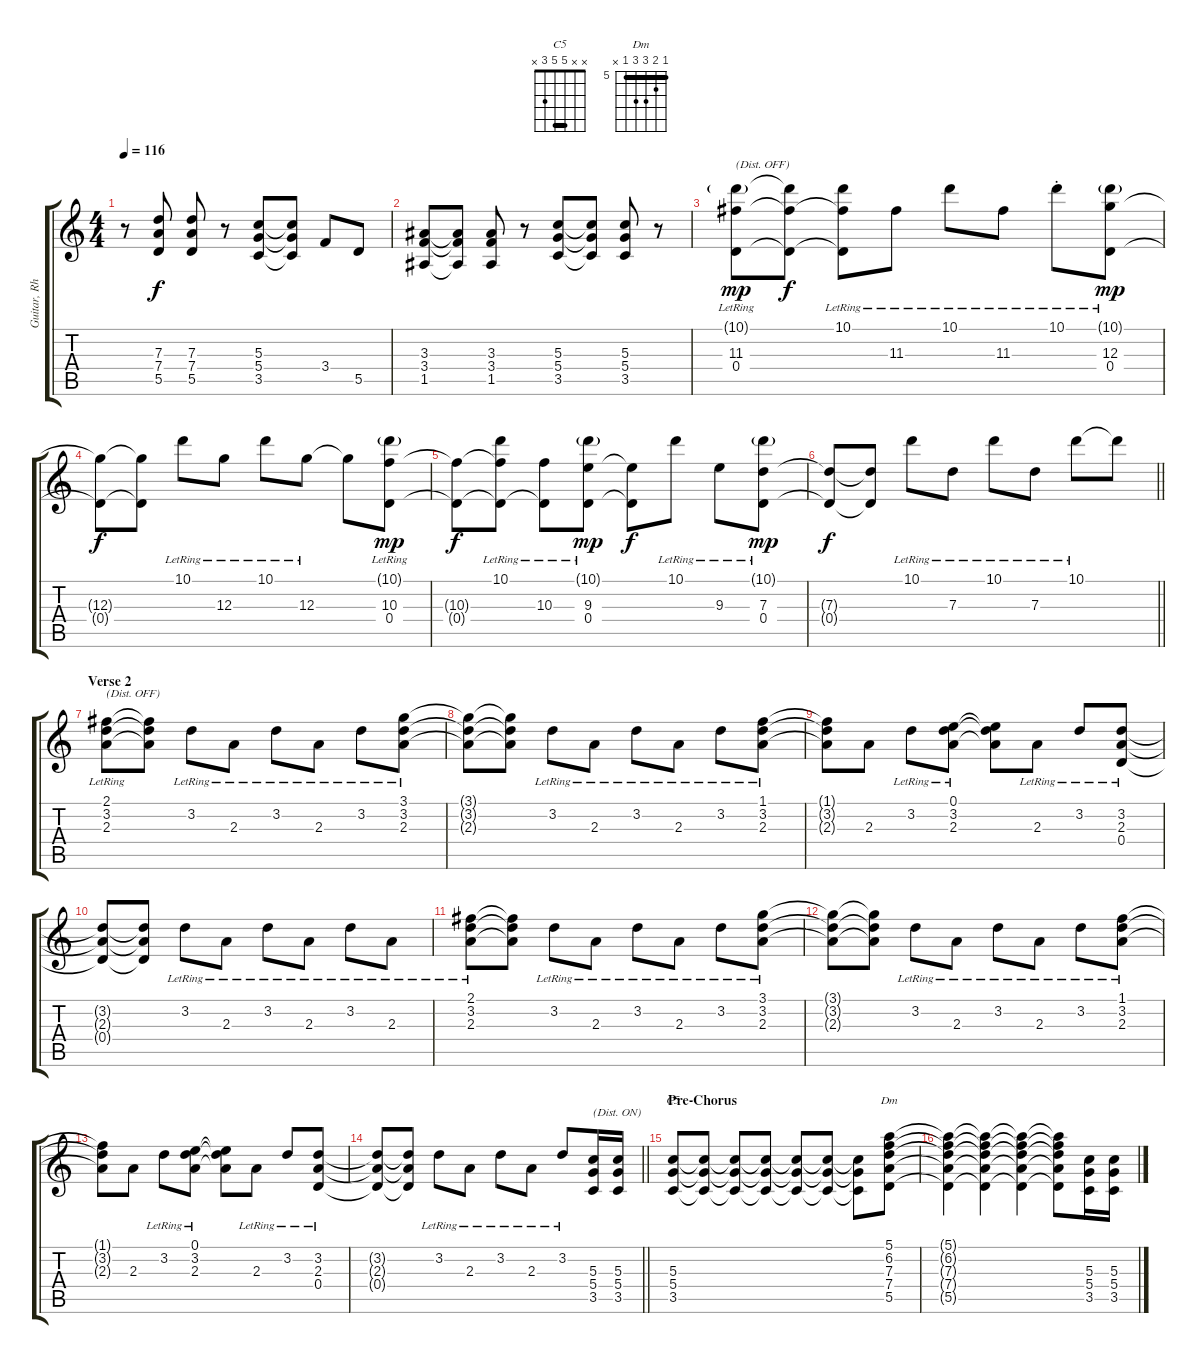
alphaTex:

\track ("Guitar, Rhythm (Drop-D)" "Guitar, Rh") {instrument overdrivenguitar}
\staff {score tabs}
\tuning (E4 B3 G3 D3 A2 D2) {hide}
\chord ("C5" x x 5 5 3 x) {barre 5}
\chord ("Dm" 5 6 7 7 5 x) {firstfret 5 barre 5}
\ts (4 4)
\tempo 116
\clef g2
\ks c
r.8{dy f} (7.3 7.4 5.5).8 (7.3 7.4 5.5).8 r.8 (5.3 5.4 3.5).8 (5.3{t} 5.4{t} 3.5{t}).8 3.4.8 5.5.8 |
(3.3 3.4 1.5).8 (3.3{t} 3.4{t} 1.5{t}).8 (3.3 3.4 1.5).8 r.8 (5.3 5.4 3.5).8 (5.3{t} 5.4{t} 3.5{t}).8 (5.3 5.4 3.5).8 r.8 |
(10.1{g lr} 11.3{lr} 0.4{lr}).8{txt "(Dist. OFF)" dy mp instrument electricguitarclean} (10.1{t} 11.3{t} 0.4{t}).8{dy f} (10.1{lr} 11.3{t} 0.4{t}).8 11.3{lr}.8 10.1{lr}.8 11.3{lr}.8 10.1{st lr}.8 (10.1{g} 12.3{lr} 0.4{lr}).8{dy mp} |
(12.3{t} 0.4{t}).8{dy f} (12.3{t} 0.4{t}).8 10.1{lr}.8 12.3{lr}.8 10.1{lr}.8 12.3{lr}.8 12.3{t}.8 (10.1{g lr} 10.3{lr} 0.4{lr}).8{dy mp} |
(10.3{t} 0.4{t}).8{dy f} (10.1{lr} 10.3{t} 0.4{t}).8 (10.3{lr} 0.4{t}).8 (10.1{g} 9.3{lr} 0.4{lr}).8{dy mp} (9.3{t} 0.4{t}).8{dy f} 10.1{lr}.8 9.3{lr}.8 (10.1{g} 7.3{lr} 0.4{lr}).8{dy mp} |
\barLineRight lightlight
(7.3{t} 0.4{t}).8{dy f} (7.3{t} 0.4{t}).8 10.1{lr}.8 7.3{lr}.8 10.1{lr}.8 7.3{lr}.8 10.1{lr}.8 10.1{t}.8 |
\section ("" "Verse 2")
(2.1{lr} 3.2{lr} 2.3{lr}).8{txt "(Dist. OFF)" instrument electricguitarclean} (2.1{t} 3.2{t} 2.3{t}).8 3.2{lr}.8 2.3{lr}.8 3.2{lr}.8 2.3{lr}.8 3.2{lr}.8 (3.1{lr} 3.2{lr} 2.3{lr}).8 |
(3.1{t} 3.2{t} 2.3{t}).8 (3.1{t} 3.2{t} 2.3{t}).8 3.2{lr}.8 2.3{lr}.8 3.2{lr}.8 2.3{lr}.8 3.2{lr}.8 (1.1{lr} 3.2{lr} 2.3{lr}).8 |
(1.1{t} 3.2{t} 2.3{t}).8 2.3.8 3.2{lr}.8 (0.1{lr} 3.2{lr} 2.3{lr}).8 (0.1{t} 3.2{t} 2.3{t}).8 2.3{lr}.8 3.2{lr}.8 (3.2{lr} 2.3{lr} 0.4{lr}).8 |
(3.2{t} 2.3{t} 0.4{t}).8 (3.2{t} 2.3{t} 0.4{t}).8 3.2{lr}.8 2.3{lr}.8 3.2{lr}.8 2.3{lr}.8 3.2{lr}.8 2.3{lr}.8 |
(2.1{lr} 3.2{lr} 2.3{lr}).8 (2.1{t} 3.2{t} 2.3{t}).8 3.2{lr}.8 2.3{lr}.8 3.2{lr}.8 2.3{lr}.8 3.2{lr}.8 (3.1{lr} 3.2{lr} 2.3{lr}).8 |
(3.1{t} 3.2{t} 2.3{t}).8 (3.1{t} 3.2{t} 2.3{t}).8 3.2{lr}.8 2.3{lr}.8 3.2{lr}.8 2.3{lr}.8 3.2{lr}.8 (1.1{lr} 3.2{lr} 2.3{lr}).8 |
(1.1{t} 3.2{t} 2.3{t}).8 2.3.8 3.2{lr}.8 (0.1{lr} 3.2{lr} 2.3{lr}).8 (0.1{t} 3.2{t} 2.3{t}).8 2.3{lr}.8 3.2{lr}.8 (3.2{lr} 2.3{lr} 0.4{lr}).8 |
\barLineRight lightlight
(3.2{t} 2.3{t} 0.4{t}).8 (3.2{t} 2.3{t} 0.4{t}).8 3.2{lr}.8 2.3{lr}.8 3.2{lr}.8 2.3{lr}.8 3.2{lr}.8 (5.3 5.4 3.5).16{txt "(Dist. ON)" instrument overdrivenguitar} (5.3 5.4 3.5).16 |
\section ("" "Pre-Chorus")
(5.3 5.4 3.5).8{ch "C5"} (5.3{t} 5.4{t} 3.5{t}).8 (5.3{t} 5.4{t} 3.5{t}).8 (5.3{t} 5.4{t} 3.5{t}).8 (5.3{t} 5.4{t} 3.5{t}).8 (5.3{t} 5.4{t} 3.5{t}).8 (5.3{t} 5.4{t} 3.5{t}).8 (5.1 6.2 7.3 7.4 5.5).8{ch "Dm"} |
(5.1{t} 6.2{t} 7.3{t} 7.4{t} 5.5{t}).4 (5.1{t} 6.2{t} 7.3{t} 7.4{t} 5.5{t}).4 (5.1{t} 6.2{t} 7.3{t} 7.4{t} 5.5{t}).4 (5.1{t} 6.2{t} 7.3{t} 7.4{t} 5.5{t}).8 (5.3 5.4 3.5).16 (5.3 5.4 3.5).16
